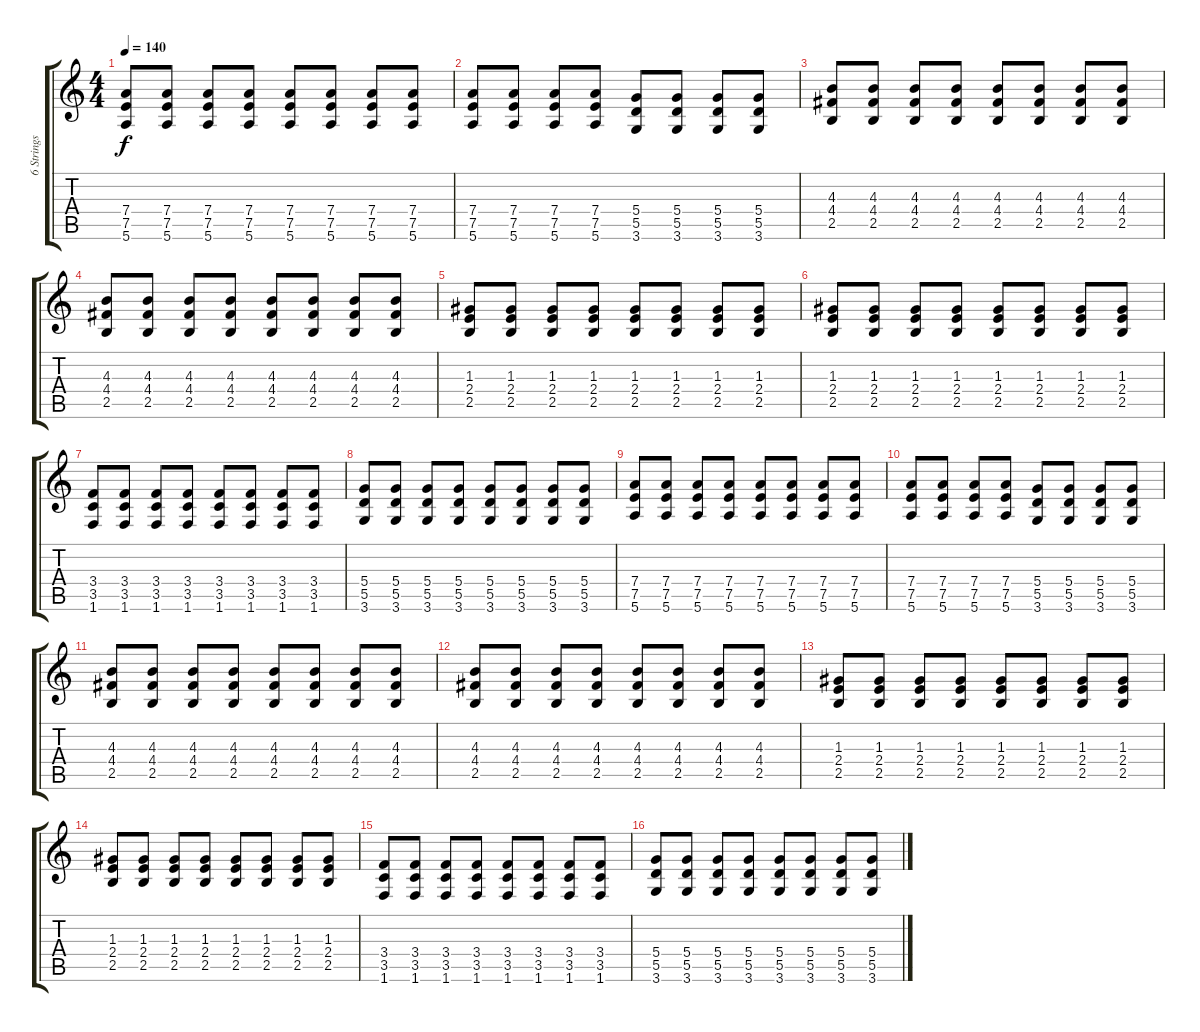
\track ("6 Strings Guitar Standard Tuning" "6 Strings ") {instrument distortionguitar}
\staff {score tabs}
\tuning (E4 B3 G3 D3 A2 E2) {hide}
\ts (4 4)
\tempo 140
\clef g2
\ks c
(7.4 7.5 5.6).8{dy f} (7.4 7.5 5.6).8 (7.4 7.5 5.6).8 (7.4 7.5 5.6).8 (7.4 7.5 5.6).8 (7.4 7.5 5.6).8 (7.4 7.5 5.6).8 (7.4 7.5 5.6).8 |
(7.4 7.5 5.6).8 (7.4 7.5 5.6).8 (7.4 7.5 5.6).8 (7.4 7.5 5.6).8 (5.4 5.5 3.6).8 (5.4 5.5 3.6).8 (5.4 5.5 3.6).8 (5.4 5.5 3.6).8 |
(4.3 4.4 2.5).8 (4.3 4.4 2.5).8 (4.3 4.4 2.5).8 (4.3 4.4 2.5).8 (4.3 4.4 2.5).8 (4.3 4.4 2.5).8 (4.3 4.4 2.5).8 (4.3 4.4 2.5).8 |
(4.3 4.4 2.5).8 (4.3 4.4 2.5).8 (4.3 4.4 2.5).8 (4.3 4.4 2.5).8 (4.3 4.4 2.5).8 (4.3 4.4 2.5).8 (4.3 4.4 2.5).8 (4.3 4.4 2.5).8 |
(1.3 2.4 2.5).8 (1.3 2.4 2.5).8 (1.3 2.4 2.5).8 (1.3 2.4 2.5).8 (1.3 2.4 2.5).8 (1.3 2.4 2.5).8 (1.3 2.4 2.5).8 (1.3 2.4 2.5).8 |
(1.3 2.4 2.5).8 (1.3 2.4 2.5).8 (1.3 2.4 2.5).8 (1.3 2.4 2.5).8 (1.3 2.4 2.5).8 (1.3 2.4 2.5).8 (1.3 2.4 2.5).8 (1.3 2.4 2.5).8 |
(3.4 3.5 1.6).8 (3.4 3.5 1.6).8 (3.4 3.5 1.6).8 (3.4 3.5 1.6).8 (3.4 3.5 1.6).8 (3.4 3.5 1.6).8 (3.4 3.5 1.6).8 (3.4 3.5 1.6).8 |
(5.4 5.5 3.6).8 (5.4 5.5 3.6).8 (5.4 5.5 3.6).8 (5.4 5.5 3.6).8 (5.4 5.5 3.6).8 (5.4 5.5 3.6).8 (5.4 5.5 3.6).8 (5.4 5.5 3.6).8 |
(7.4 7.5 5.6).8 (7.4 7.5 5.6).8 (7.4 7.5 5.6).8 (7.4 7.5 5.6).8 (7.4 7.5 5.6).8 (7.4 7.5 5.6).8 (7.4 7.5 5.6).8 (7.4 7.5 5.6).8 |
(7.4 7.5 5.6).8 (7.4 7.5 5.6).8 (7.4 7.5 5.6).8 (7.4 7.5 5.6).8 (5.4 5.5 3.6).8 (5.4 5.5 3.6).8 (5.4 5.5 3.6).8 (5.4 5.5 3.6).8 |
(4.3 4.4 2.5).8 (4.3 4.4 2.5).8 (4.3 4.4 2.5).8 (4.3 4.4 2.5).8 (4.3 4.4 2.5).8 (4.3 4.4 2.5).8 (4.3 4.4 2.5).8 (4.3 4.4 2.5).8 |
(4.3 4.4 2.5).8 (4.3 4.4 2.5).8 (4.3 4.4 2.5).8 (4.3 4.4 2.5).8 (4.3 4.4 2.5).8 (4.3 4.4 2.5).8 (4.3 4.4 2.5).8 (4.3 4.4 2.5).8 |
(1.3 2.4 2.5).8 (1.3 2.4 2.5).8 (1.3 2.4 2.5).8 (1.3 2.4 2.5).8 (1.3 2.4 2.5).8 (1.3 2.4 2.5).8 (1.3 2.4 2.5).8 (1.3 2.4 2.5).8 |
(1.3 2.4 2.5).8 (1.3 2.4 2.5).8 (1.3 2.4 2.5).8 (1.3 2.4 2.5).8 (1.3 2.4 2.5).8 (1.3 2.4 2.5).8 (1.3 2.4 2.5).8 (1.3 2.4 2.5).8 |
(3.4 3.5 1.6).8 (3.4 3.5 1.6).8 (3.4 3.5 1.6).8 (3.4 3.5 1.6).8 (3.4 3.5 1.6).8 (3.4 3.5 1.6).8 (3.4 3.5 1.6).8 (3.4 3.5 1.6).8 |
(5.4 5.5 3.6).8 (5.4 5.5 3.6).8 (5.4 5.5 3.6).8 (5.4 5.5 3.6).8 (5.4 5.5 3.6).8 (5.4 5.5 3.6).8 (5.4 5.5 3.6).8 (5.4 5.5 3.6).8
